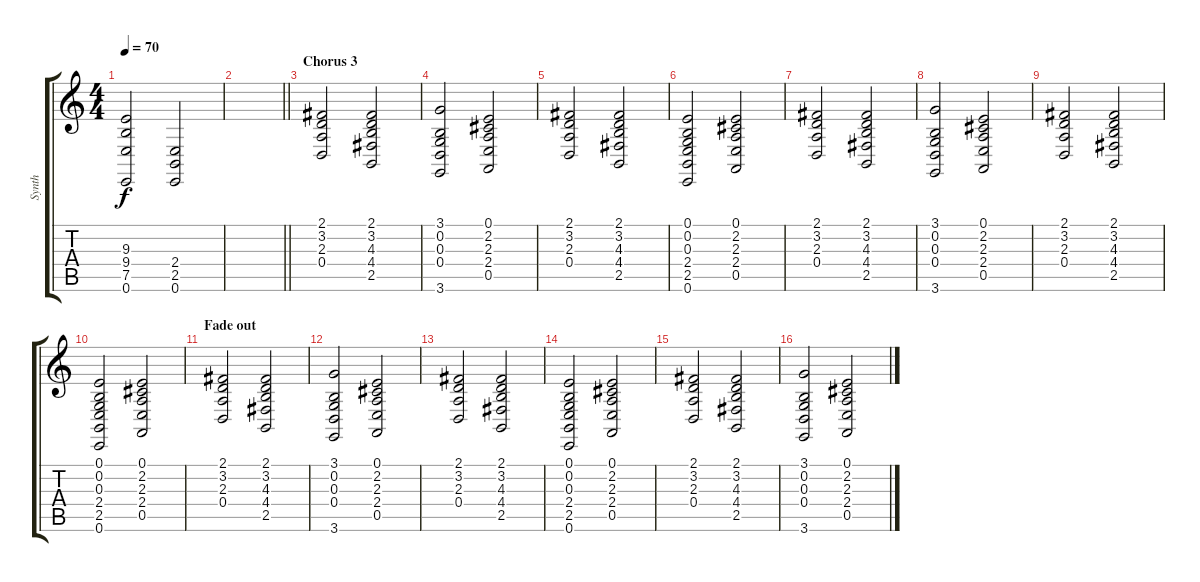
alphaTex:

\track ("Synth" "Synth") {instrument synthstrings1}
\staff {score tabs}
\tuning (E4 B3 G3 D3 A2 E2) {hide}
\ts (4 4)
\tempo 70
\clef g2
\ks c
(9.3 9.4 7.5 0.6).2{dy f} (2.4 2.5 0.6).2 |
\barLineRight lightlight
|
\section ("" "Chorus 3")
(2.1 3.2 2.3 0.4).2 (2.1 3.2 4.3 4.4 2.5).2 |
(3.1 0.2 0.3 0.4 3.6).2 (0.1 2.2 2.3 2.4 0.5).2 |
(2.1 3.2 2.3 0.4).2 (2.1 3.2 4.3 4.4 2.5).2 |
(0.1 0.2 0.3 2.4 2.5 0.6).2 (0.1 2.2 2.3 2.4 0.5).2 |
(2.1 3.2 2.3 0.4).2 (2.1 3.2 4.3 4.4 2.5).2 |
(3.1 0.2 0.3 0.4 3.6).2 (0.1 2.2 2.3 2.4 0.5).2 |
(2.1 3.2 2.3 0.4).2 (2.1 3.2 4.3 4.4 2.5).2 |
(0.1 0.2 0.3 2.4 2.5 0.6).2 (0.1 2.2 2.3 2.4 0.5).2 |
\section ("" "Fade out")
(2.1 3.2 2.3 0.4).2 (2.1 3.2 4.3 4.4 2.5).2 |
(3.1 0.2 0.3 0.4 3.6).2 (0.1 2.2 2.3 2.4 0.5).2 |
(2.1 3.2 2.3 0.4).2 (2.1 3.2 4.3 4.4 2.5).2 |
(0.1 0.2 0.3 2.4 2.5 0.6).2 (0.1 2.2 2.3 2.4 0.5).2 |
(2.1 3.2 2.3 0.4).2 (2.1 3.2 4.3 4.4 2.5).2 |
(3.1 0.2 0.3 0.4 3.6).2 (0.1 2.2 2.3 2.4 0.5).2
